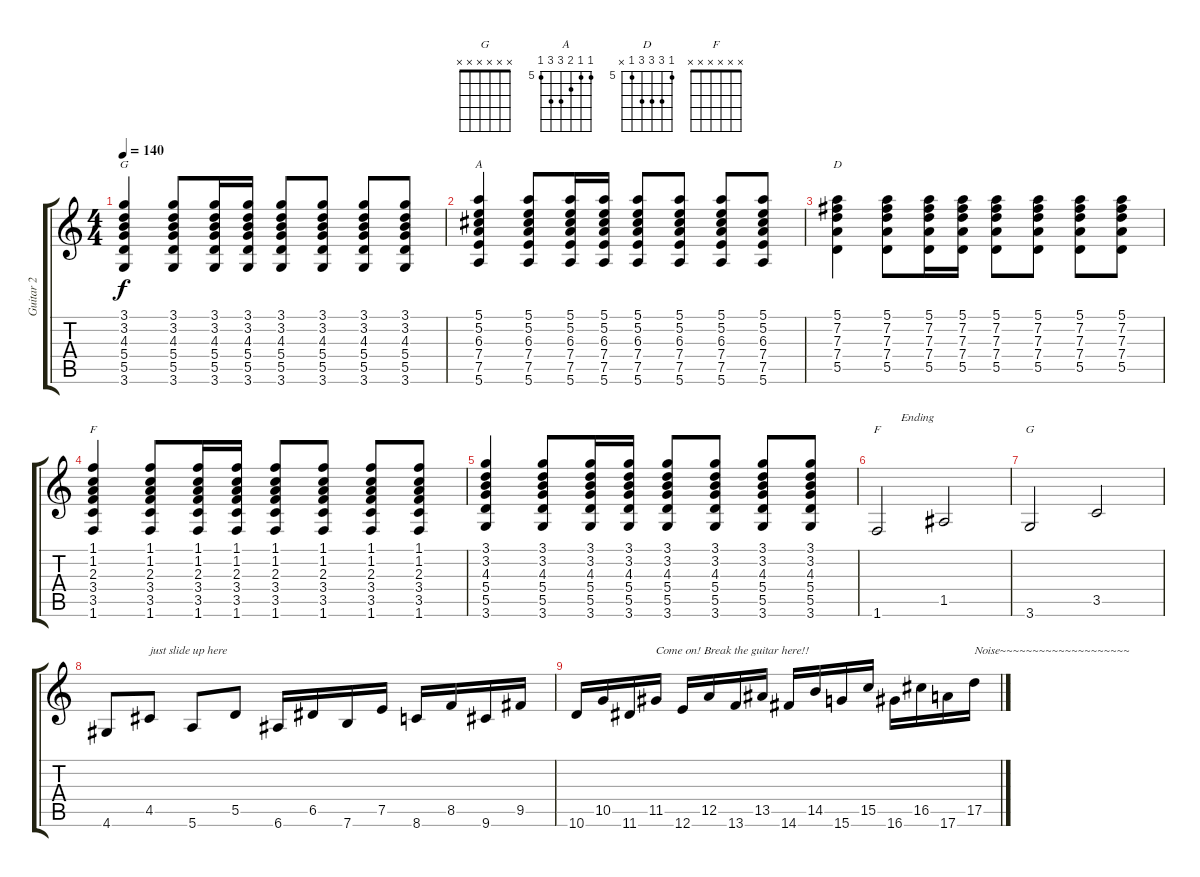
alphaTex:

\track ("Guitar 2" "Guitar 2") {instrument distortionguitar}
\staff {score tabs}
\tuning (E4 B3 G3 D3 A2 E2) {hide}
\chord ("G" 3 3 4 5 5 3)
\chord ("A" 5 5 6 7 7 5) {firstfret 5}
\chord ("D" 5 7 7 7 5 x) {firstfret 5}
\chord ("F" 1 1 2 3 3 1)
\chord ("F" x x x x x x) {firstfret 0}
\chord ("G" x x x x x x) {firstfret 0}
\ts (4 4)
\tempo 140
\clef g2
\ks c
(3.1 3.2 4.3 5.4 5.5 3.6).4{ch "G" dy f} (3.1 3.2 4.3 5.4 5.5 3.6).8 (3.1 3.2 4.3 5.4 5.5 3.6).16 (3.1 3.2 4.3 5.4 5.5 3.6).16 (3.1 3.2 4.3 5.4 5.5 3.6).8 (3.1 3.2 4.3 5.4 5.5 3.6).8 (3.1 3.2 4.3 5.4 5.5 3.6).8 (3.1 3.2 4.3 5.4 5.5 3.6).8 |
(5.1 5.2 6.3 7.4 7.5 5.6).4{ch "A"} (5.1 5.2 6.3 7.4 7.5 5.6).8 (5.1 5.2 6.3 7.4 7.5 5.6).16 (5.1 5.2 6.3 7.4 7.5 5.6).16 (5.1 5.2 6.3 7.4 7.5 5.6).8 (5.1 5.2 6.3 7.4 7.5 5.6).8 (5.1 5.2 6.3 7.4 7.5 5.6).8 (5.1 5.2 6.3 7.4 7.5 5.6).8 |
(5.1 7.2 7.3 7.4 5.5).4{ch "D"} (5.1 7.2 7.3 7.4 5.5).8 (5.1 7.2 7.3 7.4 5.5).16 (5.1 7.2 7.3 7.4 5.5).16 (5.1 7.2 7.3 7.4 5.5).8 (5.1 7.2 7.3 7.4 5.5).8 (5.1 7.2 7.3 7.4 5.5).8 (5.1 7.2 7.3 7.4 5.5).8 |
(1.1 1.2 2.3 3.4 3.5 1.6).4{ch "F"} (1.1 1.2 2.3 3.4 3.5 1.6).8 (1.1 1.2 2.3 3.4 3.5 1.6).16 (1.1 1.2 2.3 3.4 3.5 1.6).16 (1.1 1.2 2.3 3.4 3.5 1.6).8 (1.1 1.2 2.3 3.4 3.5 1.6).8 (1.1 1.2 2.3 3.4 3.5 1.6).8 (1.1 1.2 2.3 3.4 3.5 1.6).8 |
(3.1 3.2 4.3 5.4 5.5 3.6).4 (3.1 3.2 4.3 5.4 5.5 3.6).8 (3.1 3.2 4.3 5.4 5.5 3.6).16 (3.1 3.2 4.3 5.4 5.5 3.6).16 (3.1 3.2 4.3 5.4 5.5 3.6).8 (3.1 3.2 4.3 5.4 5.5 3.6).8 (3.1 3.2 4.3 5.4 5.5 3.6).8 (3.1 3.2 4.3 5.4 5.5 3.6).8 |
1.6.2{ch "F" txt "        Ending"} 1.5.2 |
3.6.2{ch "G"} 3.5.2 |
4.6.8 4.5.8{txt "just slide up here"} 5.6.8 5.5.8 6.6.16 6.5.16 7.6.16 7.5.16 8.6.16 8.5.16 9.6.16 9.5.16 |
10.6.16 10.5.16 11.6.16 11.5.16{txt "Come on! Break the guitar here!!"} 12.6.16 12.5.16 13.6.16 13.5.16 14.6.16 14.5.16 15.6.16 15.5.16 16.6.16 16.5.16 17.6.16 17.5.16{txt "Noise~~~~~~~~~~~~~~~~~~~~"}
